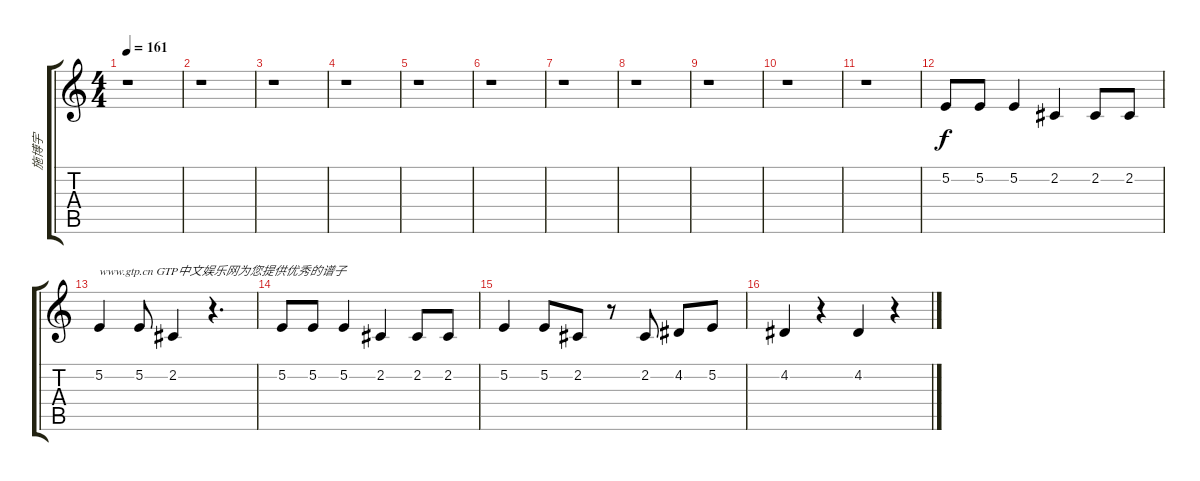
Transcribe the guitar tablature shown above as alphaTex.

\track ("施博宇" "施博宇") {instrument lead1square}
\staff {score tabs}
\tuning (E4 B3 G3 D3 A2 E2) {hide}
\ts (4 4)
\tempo 161
\clef g2
\ks c
r.1{dy f instrument lead1square} |
r.1 |
r.1 |
r.1 |
r.1 |
r.1 |
r.1 |
r.1 |
r.1 |
r.1 |
r.1 |
5.2.8 5.2.8 5.2.4 2.2.4 2.2.8 2.2.8 |
5.2.4{txt "www.gtp.cn GTP中文娱乐网为您提供优秀的谱子"} 5.2.8 2.2.4 r.4{d} |
5.2.8 5.2.8 5.2.4 2.2.4 2.2.8 2.2.8 |
5.2.4 5.2.8 2.2.8 r.8 2.2.8 4.2.8 5.2.8 |
4.2.4 r.4 4.2.4 r.4
